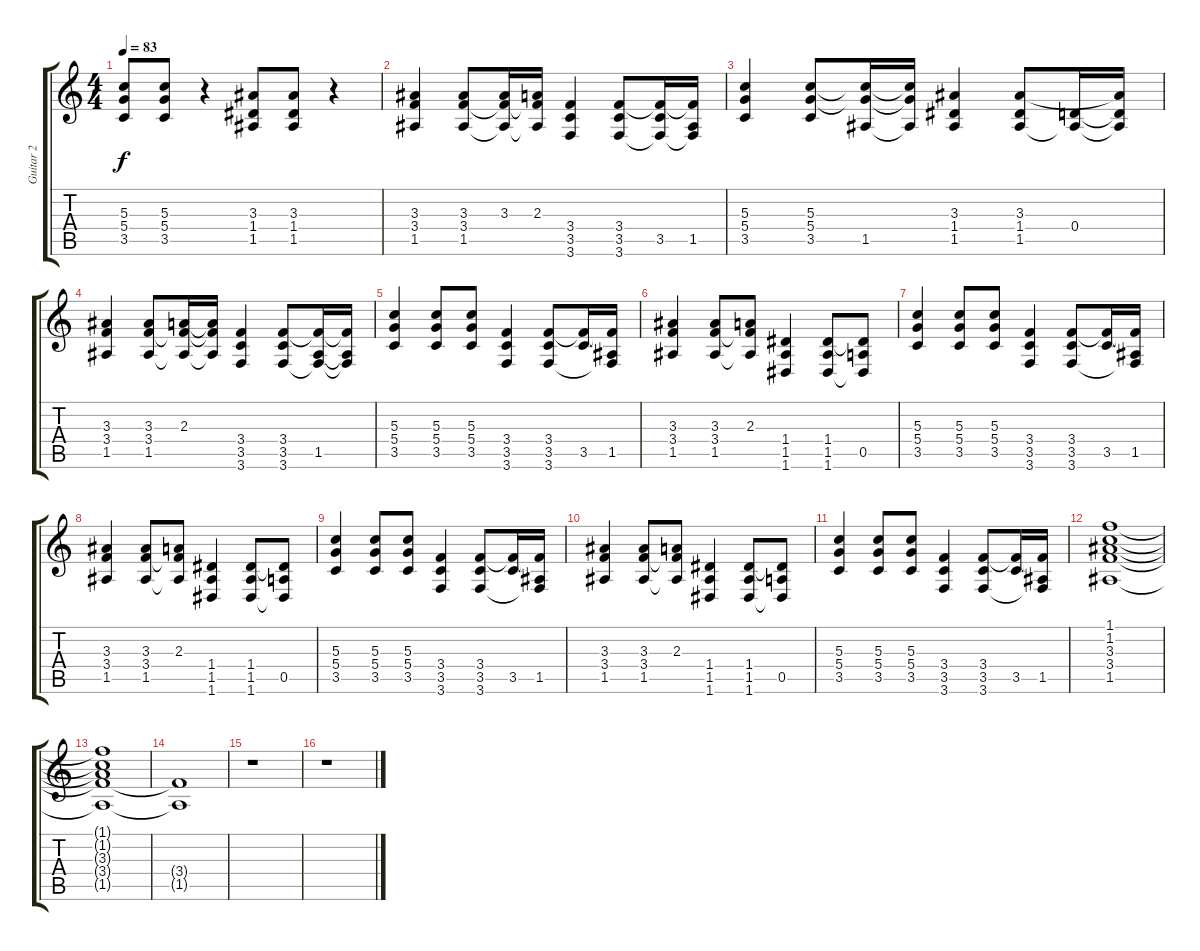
\track ("Guitar 2" "Guitar 2") {instrument overdrivenguitar}
\staff {score tabs}
\tuning (E4 B3 G3 D3 A2 D2) {hide}
\ts (4 4)
\tempo 83
\clef g2
\ks c
(5.3 5.4 3.5).8{dy f} (5.3 5.4 3.5).8 r.4 (3.3 1.4 1.5).8 (3.3 1.4 1.5).8 r.4 |
(3.3 3.4 1.5).4 (3.3 3.4 1.5).8 (3.3 3.4{t} 1.5{t}).16 (2.3 3.4{t} 1.5{t}).16 (3.4 3.5 3.6).4 (3.4 3.5 3.6).8 (3.4{t} 3.5 3.6{t}).16 (3.4{t} 1.5 3.6{t}).16 |
(5.3 5.4 3.5).4 (5.3 5.4 3.5).8 (5.3{t} 5.4{t} 1.5).16 (5.3{t} 5.4{t} 1.5{t}).16 (3.3 1.4 1.5).4 (3.3 1.4 1.5).8 (0.4 1.5{t}).16 (3.3{t} 0.4{t} 1.5{t}).16 |
(3.3 3.4 1.5).4 (3.3 3.4 1.5).8 (2.3 3.4{t} 1.5{t}).16 (2.3{t} 3.4{t} 1.5{t}).16 (3.4 3.5 3.6).4 (3.4 3.5 3.6).8 (3.4{t} 1.5 3.6{t}).16 (3.4{t} 1.5{t} 3.6{t}).16 |
(5.3 5.4 3.5).4 (5.3 5.4 3.5).8 (5.3 5.4 3.5).8 (3.4 3.5 3.6).4 (3.4 3.5 3.6).8 (3.4{t} 3.5).16 (3.4{t} 1.5 3.6{t}).16 |
(3.3 3.4 1.5).4 (3.3 3.4 1.5).8 (2.3 3.4{t} 1.5{t}).8 (1.4 1.5 1.6).4 (1.4 1.5 1.6).8 (1.4{t} 0.5 1.6{t}).8 |
(5.3 5.4 3.5).4 (5.3 5.4 3.5).8 (5.3 5.4 3.5).8 (3.4 3.5 3.6).4 (3.4 3.5 3.6).8 (3.4{t} 3.5).16 (3.4{t} 1.5 3.6{t}).16 |
(3.3 3.4 1.5).4 (3.3 3.4 1.5).8 (2.3 3.4{t} 1.5{t}).8 (1.4 1.5 1.6).4 (1.4 1.5 1.6).8 (1.4{t} 0.5 1.6{t}).8 |
(5.3 5.4 3.5).4 (5.3 5.4 3.5).8 (5.3 5.4 3.5).8 (3.4 3.5 3.6).4 (3.4 3.5 3.6).8 (3.4{t} 3.5).16 (3.4{t} 1.5 3.6{t}).16 |
(3.3 3.4 1.5).4 (3.3 3.4 1.5).8 (2.3 3.4{t} 1.5{t}).8 (1.4 1.5 1.6).4 (1.4 1.5 1.6).8 (1.4{t} 0.5 1.6{t}).8 |
(5.3 5.4 3.5).4 (5.3 5.4 3.5).8 (5.3 5.4 3.5).8 (3.4 3.5 3.6).4 (3.4 3.5 3.6).8 (3.4{t} 3.5).16 (3.4{t} 1.5 3.6{t}).16 |
(1.1 1.2 3.3 3.4 1.5).1 |
(1.1{t} 1.2{t} 3.3{t} 3.4{t} 1.5{t}).1 |
(3.4{t} 1.5{t}).1 |
r.1 |
r.1
